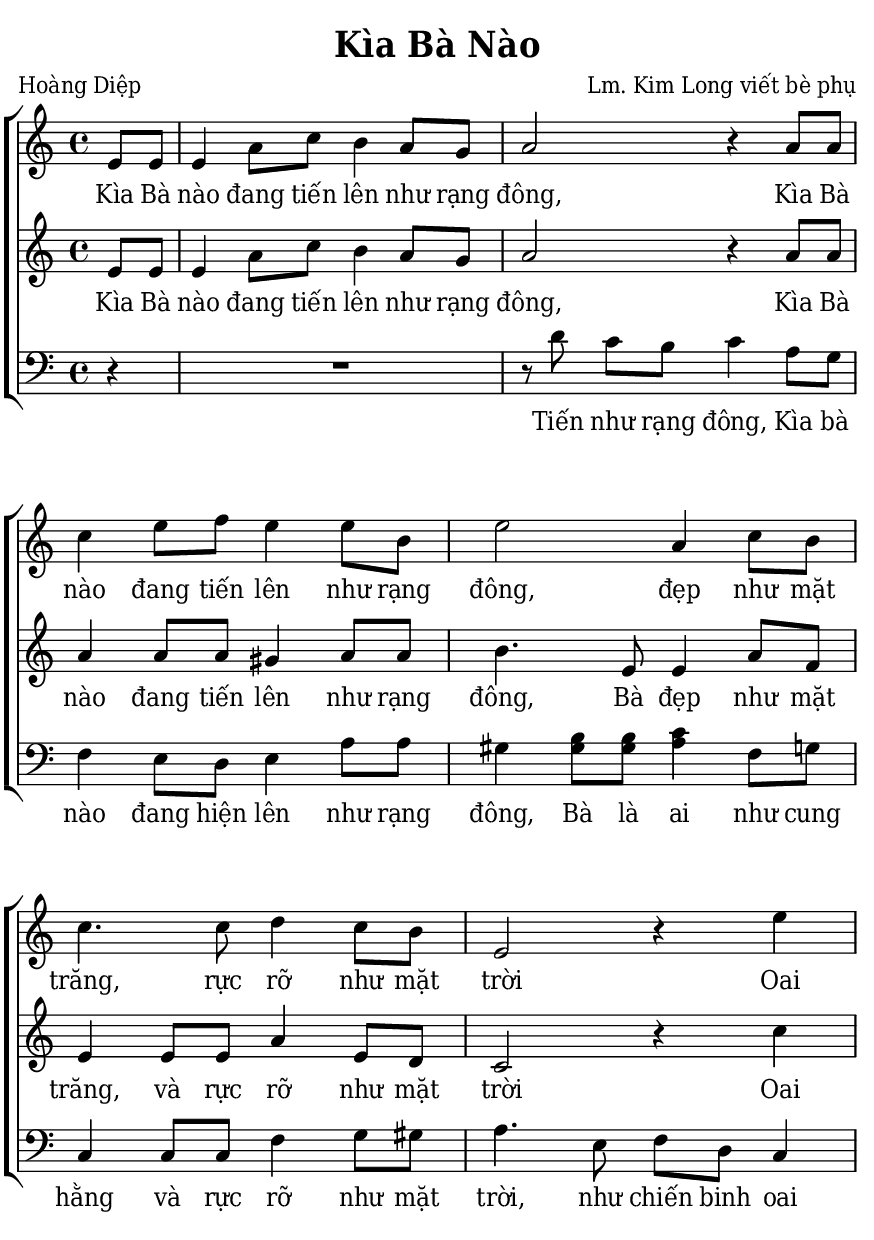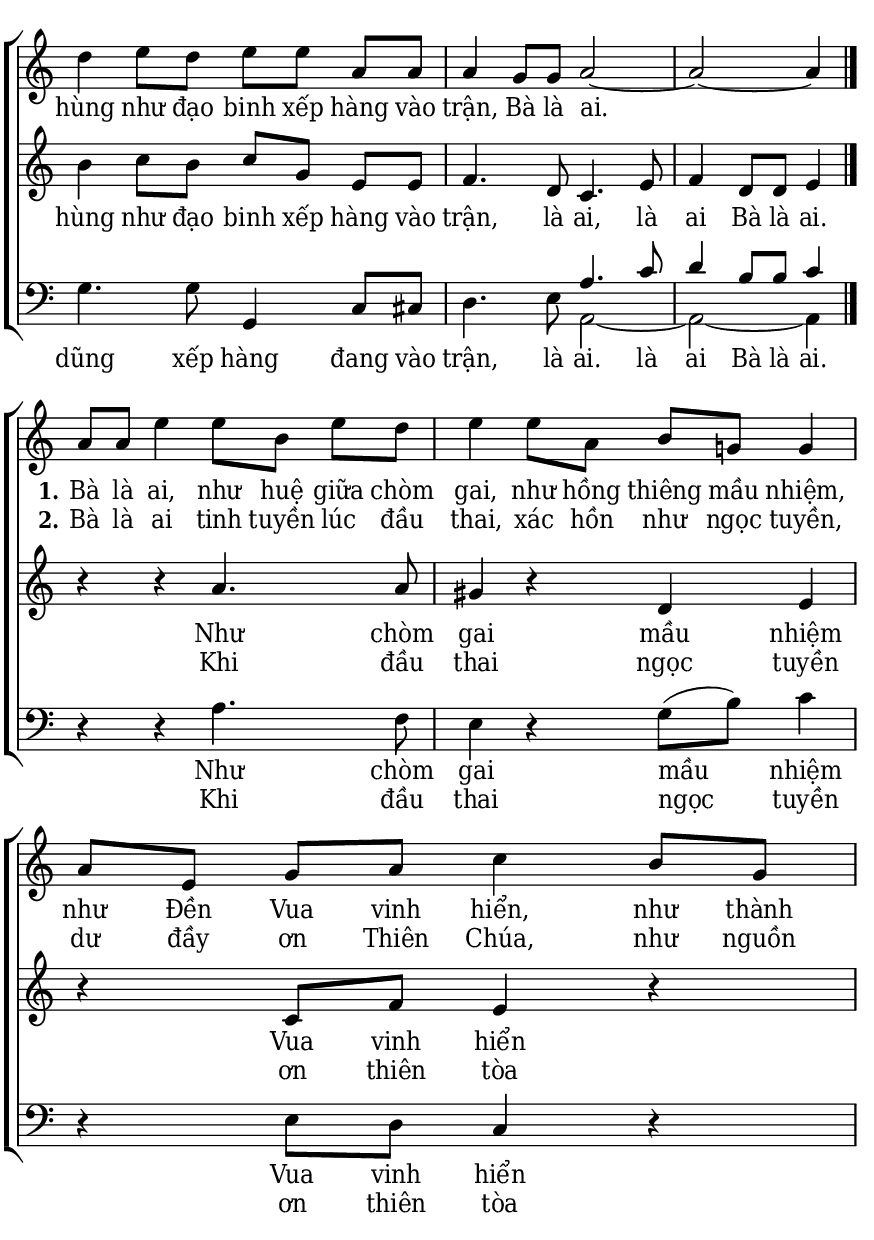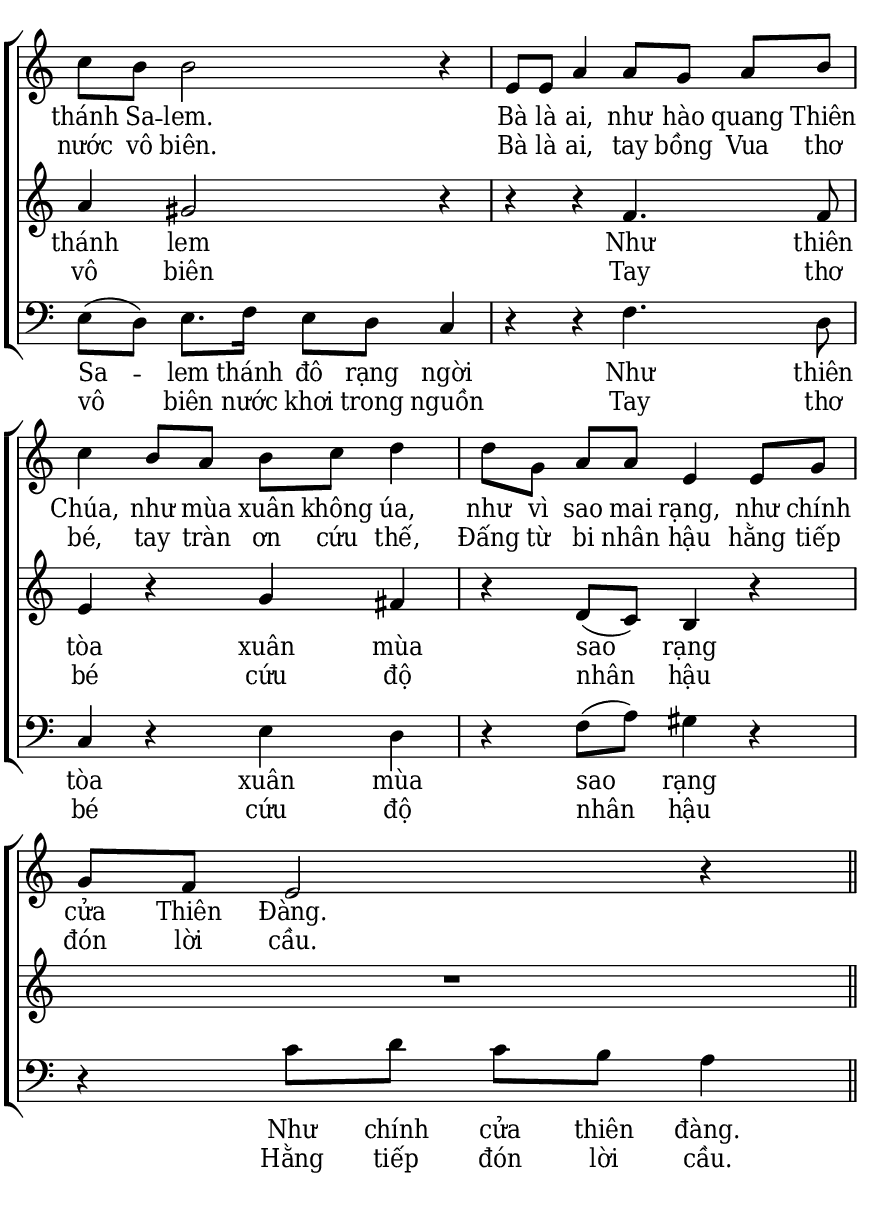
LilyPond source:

% Cài đặt chung
\version "2.24.3"
\include "english.ly"

\header {
  title = "Kìa Bà Nào" 
  poet = "Hoàng Diệp"
  composer = "Lm. Kim Long viết bè phụ"
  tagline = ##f
}

% Nhạc
nhacDiepKhucSop = \relative c' {
  \partial 4 e8 e |
  e4 a8 c b4 a8 g |
  a2 r4 a8 a |
  c4 e8 f e4 e8 b |
  e2 a,4 c8 b |
  c4. c8 d4 c8 b |
  e,2 r4 e' |
  d4 e8 d e e a, a |
  a4 g8 g a2 ~ |
  \partial 2. a ~ a4 \bar "|." \break
  
  a8 a e'4 e8 b e d |
  e4 e8 a, b g! g4 |
  a8 e g a c4 b8 g |
  c b b2 r4 |
  e,8 e a4 a8 g a b |
  c4 b8 a b c d4 |
  d8 g, a a e4 e8 g |
  g f e2 r4 \bar "||"
}

nhacDiepKhucAlto = \relative c' {
  e8 e |
  e4 a8 c b4 a8 g |
  a2 r4 a8 a |
  a4 a8 a gs4 a8 a |
  b4. e,8 e4 a8 f |
  e4 e8 e a4 e8 d |
  c2 r4 c' |
  b4 c8 b c g e e |
  f4. d8 c4. e8 |
  f4 d8 d e4 
  
  r4 r a4. a8 |
  gs4 r d e |
  r c8 f e4 r |
  a gs2 r4 |
  r r f4. f8 |
  e4 r g fs |
  r d8 (c) b4 r |
  R1
}

nhacDiepKhucBas = \relative c' {
  r4 |
  R1
  r8 d c b c4 a8 g |
  f4 e8 d e4 a8 a |
  gs4 <b gs>8 <b gs> <c a>4 f,8 g! |
  c,4 c8 c f4 g8 gs |
  a4. e8 f d c4 |
  g'4. g8 g,4 c8 cs |
  d4. e8
  <<
    {
      \voiceOne
      a4. c8 |
      d4 b8 b c4
    }
    \new Voice = "splitpart" {
      \voiceTwo
      a,2 ~ |
      a ~ a4
    }
  >>
  \oneVoice
  
  r4 r a'4. f8 |
  e4 r g8 (b) c4 |
  r4 e,8 d c4 r |
  e8 (d) e8. f16 e8 d c4 |
  r4 r f4. d8 |
  c4 r e d |
  r f8 (a) gs4 r |
  r c8 d c b a4
}

% Lời
loiPhienKhucSopMot = \lyricmode {
  Kìa Bà nào đang tiến lên như rạng đông,
  Kìa Bà nào đang tiến lên như rạng đông,
  đẹp như mặt trăng,
  rực rỡ như mặt trời
  Oai hùng như đạo binh xếp hàng vào trận,
  Bà là ai.
  
  \set stanza = "1."
  Bà là ai, như huệ giữa chòm gai,
  như hồng thiêng mầu nhiệm,
  như Đền Vua vinh hiển,
  như thành thánh Sa -- lem.
  Bà là ai, như hào quang Thiên Chúa,
  như mùa xuân không úa,
  như vì sao mai rạng,
  như chính cửa Thiên Đàng.
}

loiPhienKhucSopHai = \lyricmode {
  \repeat unfold 39 { _ }
  \set stanza = "2."
  Bà là ai tinh tuyền lúc đầu thai,
  xác hồn như ngọc tuyền,
  dư đầy ơn Thiên Chúa,
  như nguồn nước vô biên.
  Bà là ai, tay bồng Vua thơ bé,
  tay tràn ơn cứu thế,
  Đấng từ bi nhân hậu
  hằng tiếp đón lời cầu.
}

loiPhienKhucAltoMot = \lyricmode {
  Kìa Bà nào đang tiến lên như rạng đông,
  Kìa Bà nào đang tiến lên như rạng đông,
  Bà đẹp như mặt trăng,
  và rực rỡ như mặt trời
  Oai hùng như đạo binh xếp hàng vào trận,
  là ai, là ai
  Bà là ai.
  
  Như chòm gai
  mầu nhiệm
  Vua vinh hiển
  thánh lem
  Như thiên tòa
  xuân mùa
  sao rạng
  Như chính cửa thiên đàng.
}

loiPhienKhucAltoHai = \lyricmode {
  \repeat unfold 45 { _ }
  Khi đầu thai
  ngọc tuyền
  ơn thiên tòa
  vô biên
  Tay thơ bé
  cứu độ
  nhân hậu
  Hằng tiếp đón lời cầu.
}

loiPhienKhucBasMot = \lyricmode {
  Tiến như rạng đông,
  Kìa bà nào đang hiện lên như rạng đông,
  Bà là ai như cung hằng
  và rực rỡ như mặt trời,
  như chiến binh oai dũng
  xếp hàng đang vào trận, là ai.
  là ai Bà là ai.
  
  Như chòm gai
  mầu nhiệm
  Vua vinh hiển
  Sa -- lem thánh đô rạng ngời
  Như thiên tòa
  xuân mùa
  sao rạng
  Như chính cửa thiên đàng.
}

loiPhienKhucBasHai = \lyricmode {
  \repeat unfold 42 { _ }
  Khi đầu thai
  ngọc tuyền
  ơn thiên tòa
  vô biên nước khơi trong nguồn
  Tay thơ bé
  cứu độ
  nhân hậu
  Hằng tiếp đón lời cầu.
}


% Dàn trang
\paper {
  #(set-paper-size "a5")
  top-margin = 3\mm
  bottom-margin = 3\mm
  left-margin = 3\mm
  right-margin = 3\mm
  indent = #0
  #(define fonts
	 (make-pango-font-tree "Deja Vu Serif Condensed"
	 		       "Deja Vu Serif Condensed"
			       "Deja Vu Serif Condensed"
			       (/ 20 20)))
  print-page-number = ##f
  systems-per-page = 3
}

TongNhip = {
  \key c \major \time 4/4
  \set Timing.beamExceptions = #'()
  \set Timing.baseMoment = #(ly:make-moment 1/4)
  \set Timing.beatStructure = #'(1 1 1 1)
}

% Đổi kích thước nốt cho bè phụ
notBePhu =
#(define-music-function (font-size music) (number? ly:music?)
   (for-some-music
     (lambda (m)
       (if (music-is-of-type? m 'rhythmic-event)
           (begin
             (set! (ly:music-property m 'tweaks)
                   (cons `(font-size . ,font-size)
                         (ly:music-property m 'tweaks)))
             #t)
           #f))
     music)
   music)

\score {
  \new ChoirStaff <<
    \new Staff <<
        \clef treble
        \new Voice = beSop {
          \TongNhip \nhacDiepKhucSop
        }
      \new Lyrics \lyricsto beSop \loiPhienKhucSopMot
      \new Lyrics \lyricsto beSop \loiPhienKhucSopHai
    >>
    \new Staff <<
        \clef treble
        \new Voice = beAlto {
          \TongNhip \nhacDiepKhucAlto
        }
      \new Lyrics \lyricsto beAlto \loiPhienKhucAltoMot
      \new Lyrics \lyricsto beAlto \loiPhienKhucAltoHai
    >>
    \new Staff <<
        \clef "bass"
        \new Voice = beBas {
          \TongNhip \nhacDiepKhucBas
        }
      \new Lyrics \lyricsto beBas \loiPhienKhucBasMot
      \new Lyrics \lyricsto beBas \loiPhienKhucBasHai
    >>
  >>
  \layout {
    \override Lyrics.LyricSpace.minimum-distance = #0.6
    \override LyricHyphen.minimum-distance = #0.6
    \override Score.BarNumber.break-visibility = ##(#f #f #f)
    \override Score.SpacingSpanner.uniform-stretching = ##t
  }
}